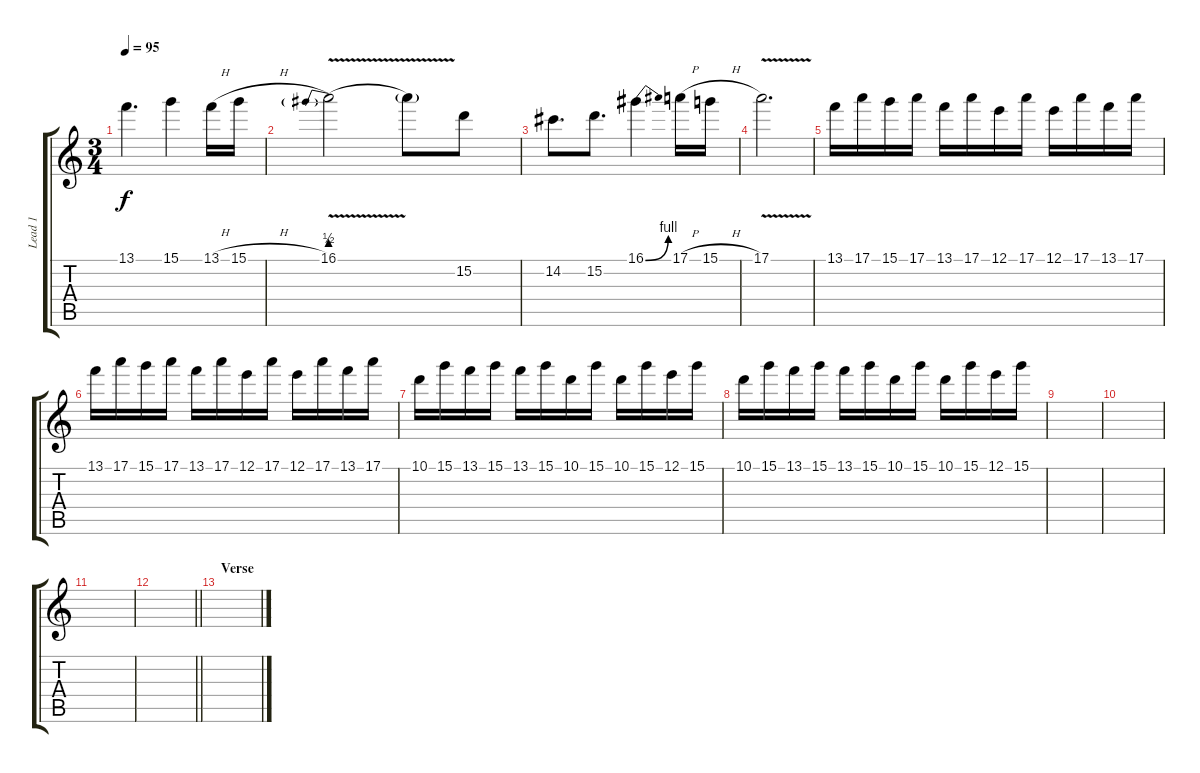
\track ("Lead 1" "Lead 1") {instrument distortionguitar}
\staff {score tabs}
\tuning (E4 B3 G3 D3 A2 D2) {hide}
\ts (3 4)
\tempo 95
\clef g2
\ks c
13.1.4{d dy f} 15.1.4 13.1{h}.16 15.1{h}.16 |
16.1{be (prebend 0 2 60 2) v}.2 16.1{t}.8 15.2.8 |
14.2.8{d} 15.2.8{d} 16.1{be (bend 0 0 60 4)}.4 17.1{h}.16 15.1{h}.16 |
17.1{v}.2{d} |
13.1.16 17.1.16 15.1.16 17.1.16 13.1.16 17.1.16 12.1.16 17.1.16 12.1.16 17.1.16 13.1.16 17.1.16 |
13.1.16 17.1.16 15.1.16 17.1.16 13.1.16 17.1.16 12.1.16 17.1.16 12.1.16 17.1.16 13.1.16 17.1.16 |
10.1.16 15.1.16 13.1.16 15.1.16 13.1.16 15.1.16 10.1.16 15.1.16 10.1.16 15.1.16 12.1.16 15.1.16 |
10.1.16 15.1.16 13.1.16 15.1.16 13.1.16 15.1.16 10.1.16 15.1.16 10.1.16 15.1.16 12.1.16 15.1.16 |
|
|
|
\barLineRight lightlight
|
\section ("" "Verse")
